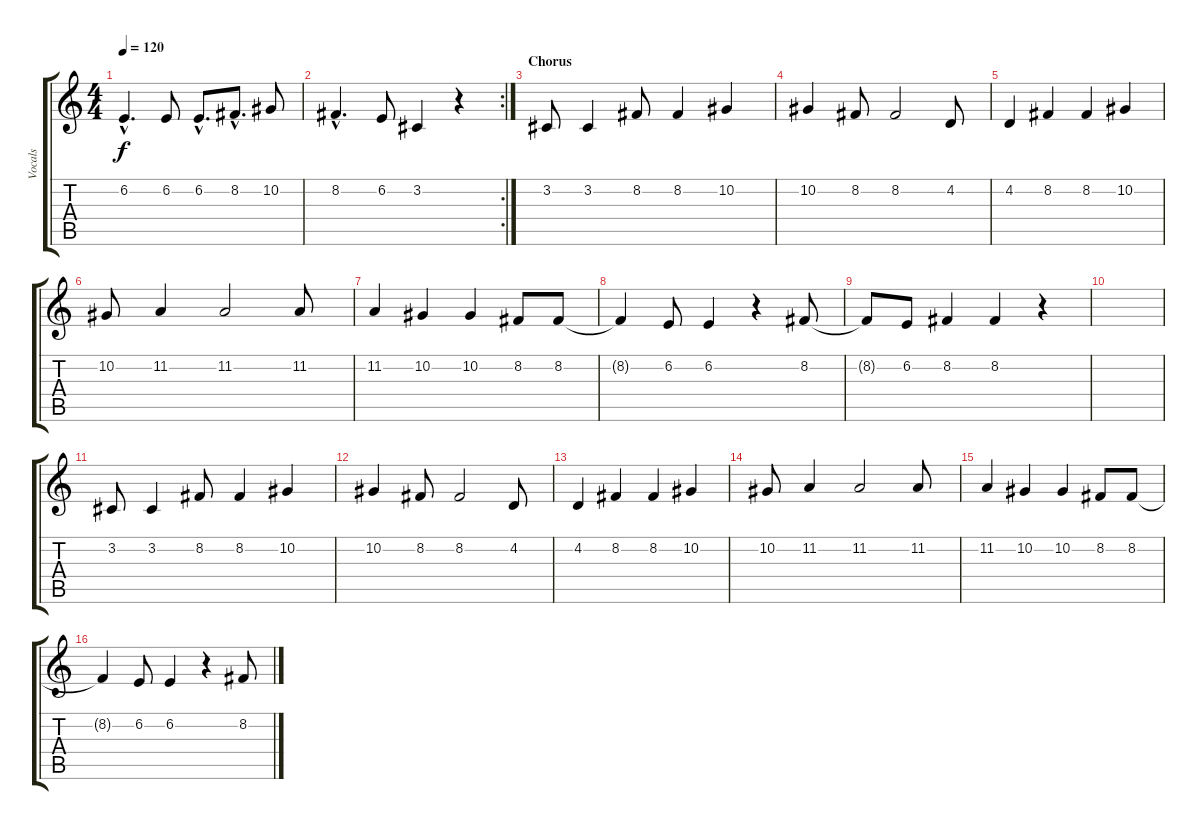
\track ("Vocals" "Vocals") {instrument altosax}
\staff {score tabs}
\tuning (Eb4 Bb3 Gb3 Db3 Ab2 Eb2) {hide}
\ts (4 4)
\tempo 120
\clef g2
\ks c
6.2{hac}.4{d dy f} 6.2.8 6.2{hac}.8{d} 8.2{hac}.8{d} 10.2.8 |
\rc 2
8.2{hac}.4{d} 6.2.8 3.2.4 r.4 |
\section ("" "Chorus")
3.2.8 3.2.4 8.2.8 8.2.4 10.2.4 |
10.2.4 8.2.8 8.2.2 4.2.8 |
4.2.4 8.2.4 8.2.4 10.2.4 |
10.2.8 11.2.4 11.2.2 11.2.8 |
11.2.4 10.2.4 10.2.4 8.2.8 8.2.8 |
8.2{t}.4 6.2.8 6.2.4 r.4 8.2.8 |
8.2{t}.8 6.2.8 8.2.4 8.2.4 r.4 |
|
3.2.8 3.2.4 8.2.8 8.2.4 10.2.4 |
10.2.4 8.2.8 8.2.2 4.2.8 |
4.2.4 8.2.4 8.2.4 10.2.4 |
10.2.8 11.2.4 11.2.2 11.2.8 |
11.2.4 10.2.4 10.2.4 8.2.8 8.2.8 |
8.2{t}.4 6.2.8 6.2.4 r.4 8.2.8
